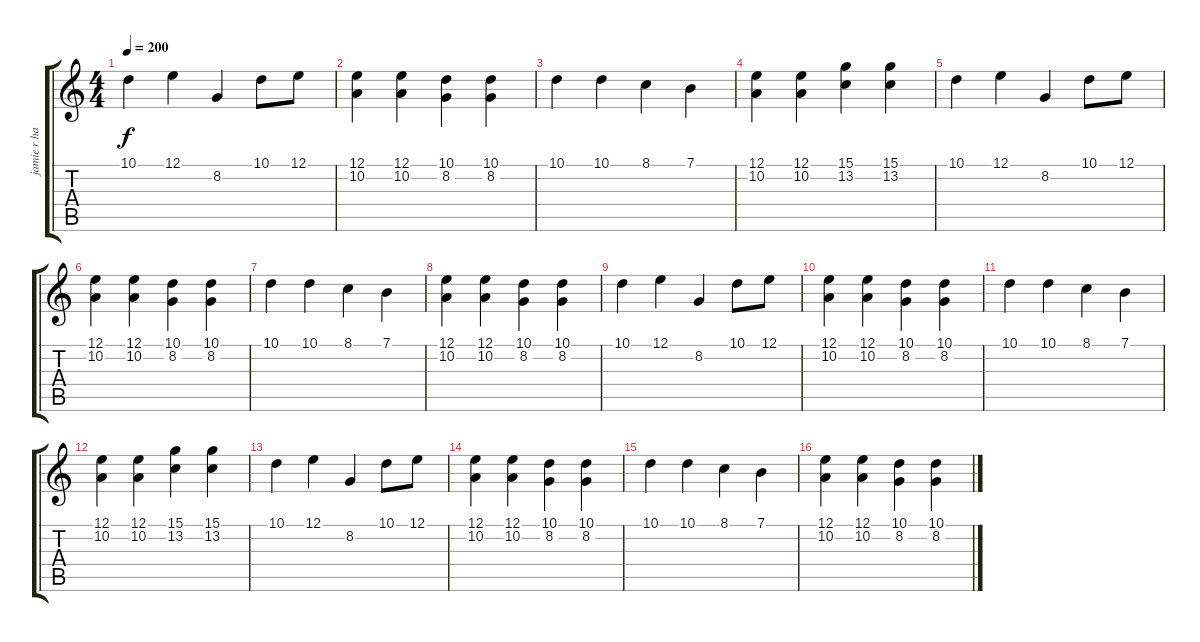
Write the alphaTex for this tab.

\track ("jamie r hand" "jamie r ha") {instrument acousticgrandpiano}
\staff {score tabs}
\tuning (E4 B3 G3 D3 A2 E2) {hide}
\ts (4 4)
\tempo 200
\clef g2
\ks c
10.1.4{dy f} 12.1.4 8.2.4 10.1.8 12.1.8 |
(12.1 10.2).4 (12.1 10.2).4 (10.1 8.2).4 (10.1 8.2).4 |
10.1.4 10.1.4 8.1.4 7.1.4 |
(12.1 10.2).4 (12.1 10.2).4 (15.1 13.2).4 (15.1 13.2).4 |
10.1.4 12.1.4 8.2.4 10.1.8 12.1.8 |
(12.1 10.2).4 (12.1 10.2).4 (10.1 8.2).4 (10.1 8.2).4 |
10.1.4 10.1.4 8.1.4 7.1.4 |
(12.1 10.2).4 (12.1 10.2).4 (10.1 8.2).4 (10.1 8.2).4 |
10.1.4 12.1.4 8.2.4 10.1.8 12.1.8 |
(12.1 10.2).4 (12.1 10.2).4 (10.1 8.2).4 (10.1 8.2).4 |
10.1.4 10.1.4 8.1.4 7.1.4 |
(12.1 10.2).4 (12.1 10.2).4 (15.1 13.2).4 (15.1 13.2).4 |
10.1.4 12.1.4 8.2.4 10.1.8 12.1.8 |
(12.1 10.2).4 (12.1 10.2).4 (10.1 8.2).4 (10.1 8.2).4 |
10.1.4 10.1.4 8.1.4 7.1.4 |
(12.1 10.2).4 (12.1 10.2).4 (10.1 8.2).4 (10.1 8.2).4
